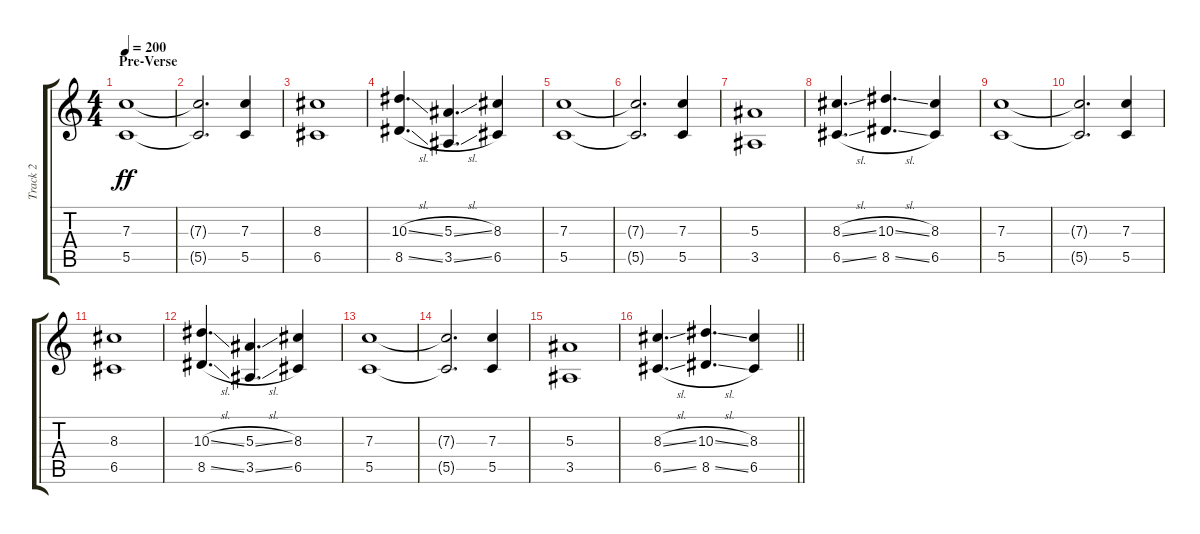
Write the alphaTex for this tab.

\track ("Track 2" "Track 2") {instrument overdrivenguitar}
\staff {score tabs}
\tuning (D4 A3 F3 C3 G2 C2) {hide}
\ts (4 4)
\section ("" "Pre-Verse")
\tempo 200
\clef g2
\ks c
(7.3 5.5).1{dy ff} |
(7.3{t} 5.5{t}).2{d} (7.3 5.5).4 |
(8.3 6.5).1 |
(10.3{sl} 8.5{sl}).4{d} (5.3{sl} 3.5{sl}).4{d} (8.3 6.5).4 |
(7.3 5.5).1 |
(7.3{t} 5.5{t}).2{d} (7.3 5.5).4 |
(5.3 3.5).1 |
(8.3{sl} 6.5{sl}).4{d} (10.3{sl} 8.5{sl}).4{d} (8.3 6.5).4 |
(7.3 5.5).1 |
(7.3{t} 5.5{t}).2{d} (7.3 5.5).4 |
(8.3 6.5).1 |
(10.3{sl} 8.5{sl}).4{d} (5.3{sl} 3.5{sl}).4{d} (8.3 6.5).4 |
(7.3 5.5).1 |
(7.3{t} 5.5{t}).2{d} (7.3 5.5).4 |
(5.3 3.5).1 |
\barLineRight lightlight
(8.3{sl} 6.5{sl}).4{d} (10.3{sl} 8.5{sl}).4{d} (8.3 6.5).4
